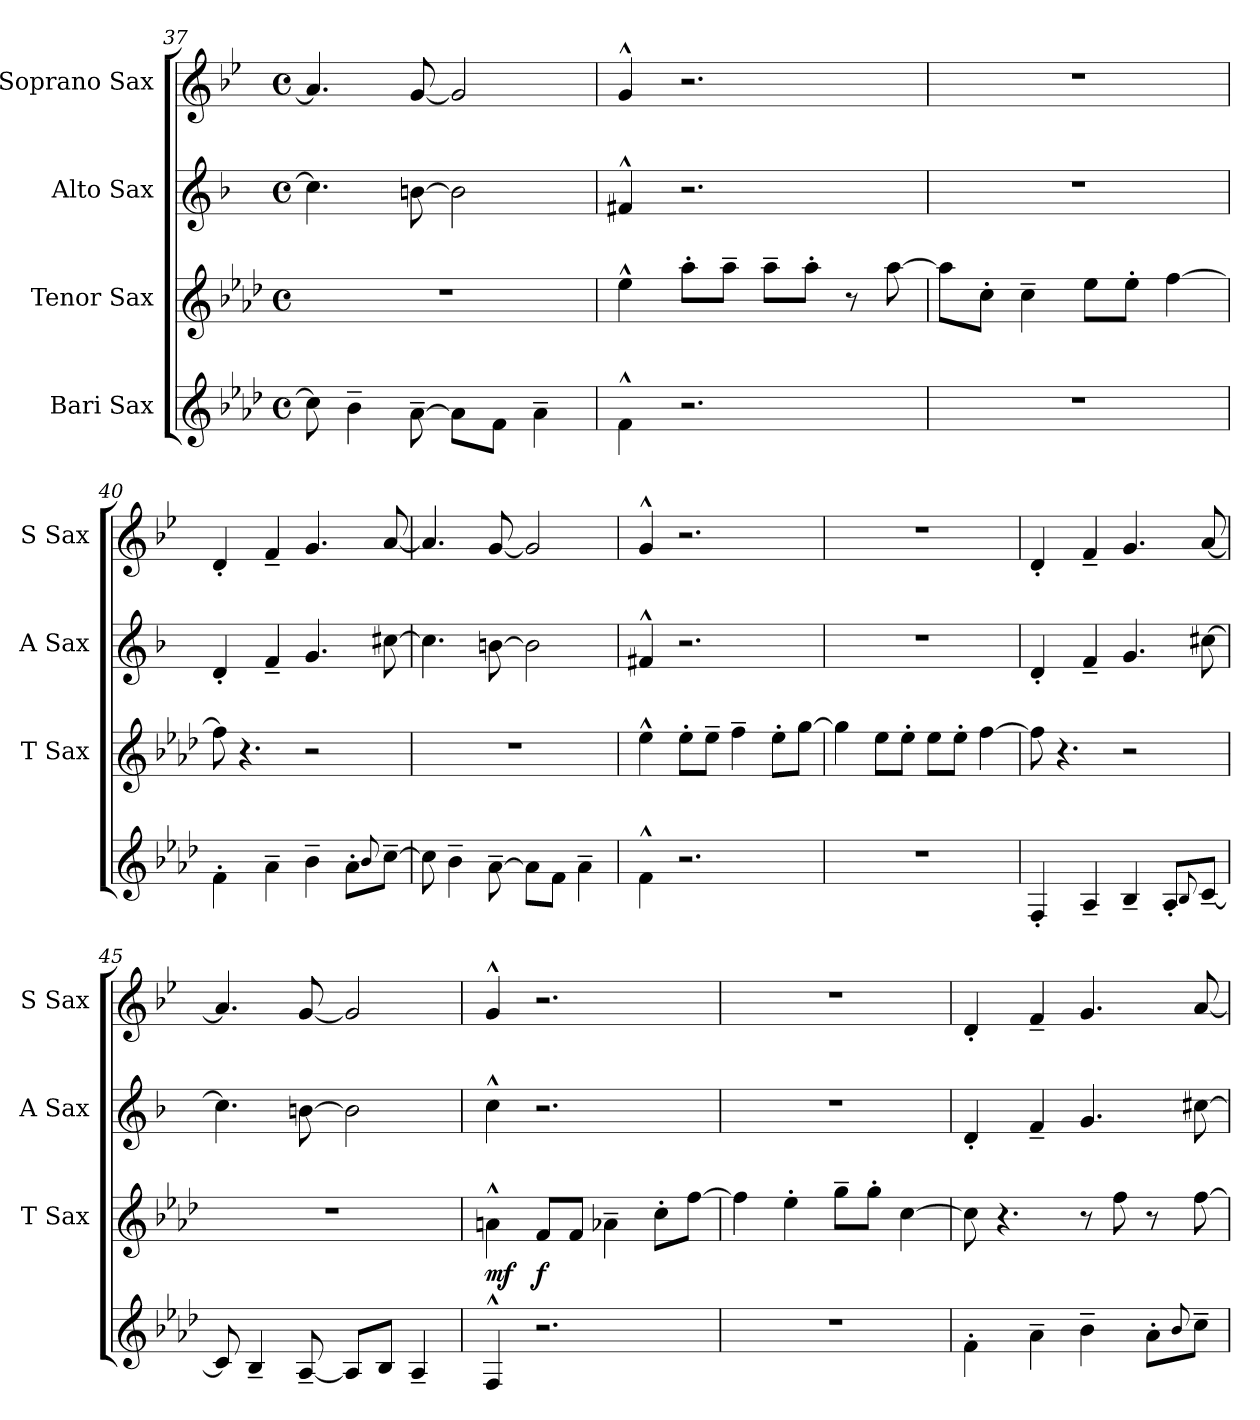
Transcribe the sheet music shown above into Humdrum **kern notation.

**kern	**kern	**dynam	**kern	**kern
*part4	*part3	*part3	*part2	*part1
*staff4	*staff3	*staff3	*staff2	*staff1
*I"Bari Sax	*I"Tenor Sax	*	*I"Alto Sax	*I"Soprano Sax
*	*I'T Sax	*	*I'A Sax	*I'S Sax
*clefG2	*clefG2	*	*clefG2	*clefG2
*ITrd12c21	*ITrd8c14	*	*ITrd5c9	*ITrd1c2
*k[b-e-a-d-]	*k[b-e-a-d-]	*	*k[b-e-a-d-]	*k[b-e-a-d-]
*A-:	*A-:	*	*A-:	*A-:
*M4/4	*M4/4	*	*M4/4	*M4/4
*met(c)	*met(c)	*	*met(c)	*met(c)
=37	=37	=37	=37	=37
8c\]	1r	.	4.e\]	4.g/]
4B-~>\	.	.	.	.
[8A-~>\	.	.	[8d\	[8f/
8A-\L]	.	.	2d\]	2f/]
8F\J	.	.	.	.
4A-~>\	.	.	.	.
=38	=38	=38	=38	=38
4F^^<\	4e-^^<\	.	4A^^</	4f^^</
2.r	8a-'<\L	.	2.r	2.r
.	8a-~>\J	.	.	.
.	8a-~>\L	.	.	.
.	8a-'<\J	.	.	.
.	8r	.	.	.
.	[8a-\	.	.	.
=39	=39	=39	=39	=39
1r	8a-\L]	.	1r	1r
.	8c'<\J	.	.	.
.	4c~>\	.	.	.
.	8e-\L	.	.	.
.	8e-'<\J	.	.	.
.	[4f\	.	.	.
=40	=40	=40	=40	=40
4F'<\	8f\]	.	4F'</	4c'</
.	4.r	.	.	.
4A-~>\	.	.	4A-~>/	4e-~>/
4B-~>\	2r	.	4.B-/	4.f/
8A-'<\L	.	.	.	.
8qqB-/	.	.	.	.
[8c~>\J	.	.	[8e\	[8g/
=41	=41	=41	=41	=41
8c\]	1r	.	4.e\]	4.g/]
4B-~>\	.	.	.	.
[8A-~>\	.	.	[8d\	[8f/
8A-\L]	.	.	2d\]	2f/]
8F\J	.	.	.	.
4A-~>\	.	.	.	.
=42	=42	=42	=42	=42
4F^^<\	4e-^^<\	.	4A^^</	4f^^</
2.r	8e-'<\L	.	2.r	2.r
.	8e-~>\J	.	.	.
.	4f~>\	.	.	.
.	8e-'<\L	.	.	.
.	[8g\J	.	.	.
=43	=43	=43	=43	=43
1r	4g\]	.	1r	1r
.	8e-\L	.	.	.
.	8e-'>\J	.	.	.
.	8e-\L	.	.	.
.	8e-'>\J	.	.	.
.	[4f\	.	.	.
=44	=44	=44	=44	=44
4FF'</	8f\]	.	4F'</	4c'</
.	4.r	.	.	.
4AA-~</	.	.	4A-i~</	4e-~</
4BB-~</	2r	.	4.B-/	4.f/
8AA-'</L	.	.	.	.
8qqBB-/	.	.	.	.
[8C~</J	.	.	[8en\	[8g/
=45	=45	=45	=45	=45
8C/]	1r	.	4.e\]	4.g/]
4BB-~</	.	.	.	.
[8AA-~</	.	.	[8dn\	[8f/
8AA-/L]	.	.	2d\]	2f/]
8BB-/J	.	.	.	.
4AA-~</	.	.	.	.
=46	=46	=46	=46	=46
!	!	!LO:DY:b	!	!
4FF^^>/	4An^^>\	mf	4e-^^>\	4f^^>/
!	!	!LO:DY:b	!	!
2.r	8F/L	f	2.r	2.r
.	8F/J	.	.	.
.	4A-X~>\	.	.	.
.	8c'>\L	.	.	.
.	[8f\J	.	.	.
=47	=47	=47	=47	=47
1r	4f\]	.	1r	1r
.	4e-'>\	.	.	.
.	8g~>\L	.	.	.
.	8g'>\J	.	.	.
.	[4c\	.	.	.
!!LO:LB:g=z
=48	=48	=48	=48	=48
4F'>\	8c\]	.	4F'</	4c'</
.	4.r	.	.	.
4A-~>\	.	.	4A-~</	4e-~</
4B-~>\	8r	.	4.B-/	4.f/
.	(8f\	.	.	.
8A-'>\L	8r	.	.	.
8qqB-/	.	.	.	.
8c~>\J	[8f\	.	[8en\	[8g/
=	=	=	=	=
*-	*-	*-	*-	*-
